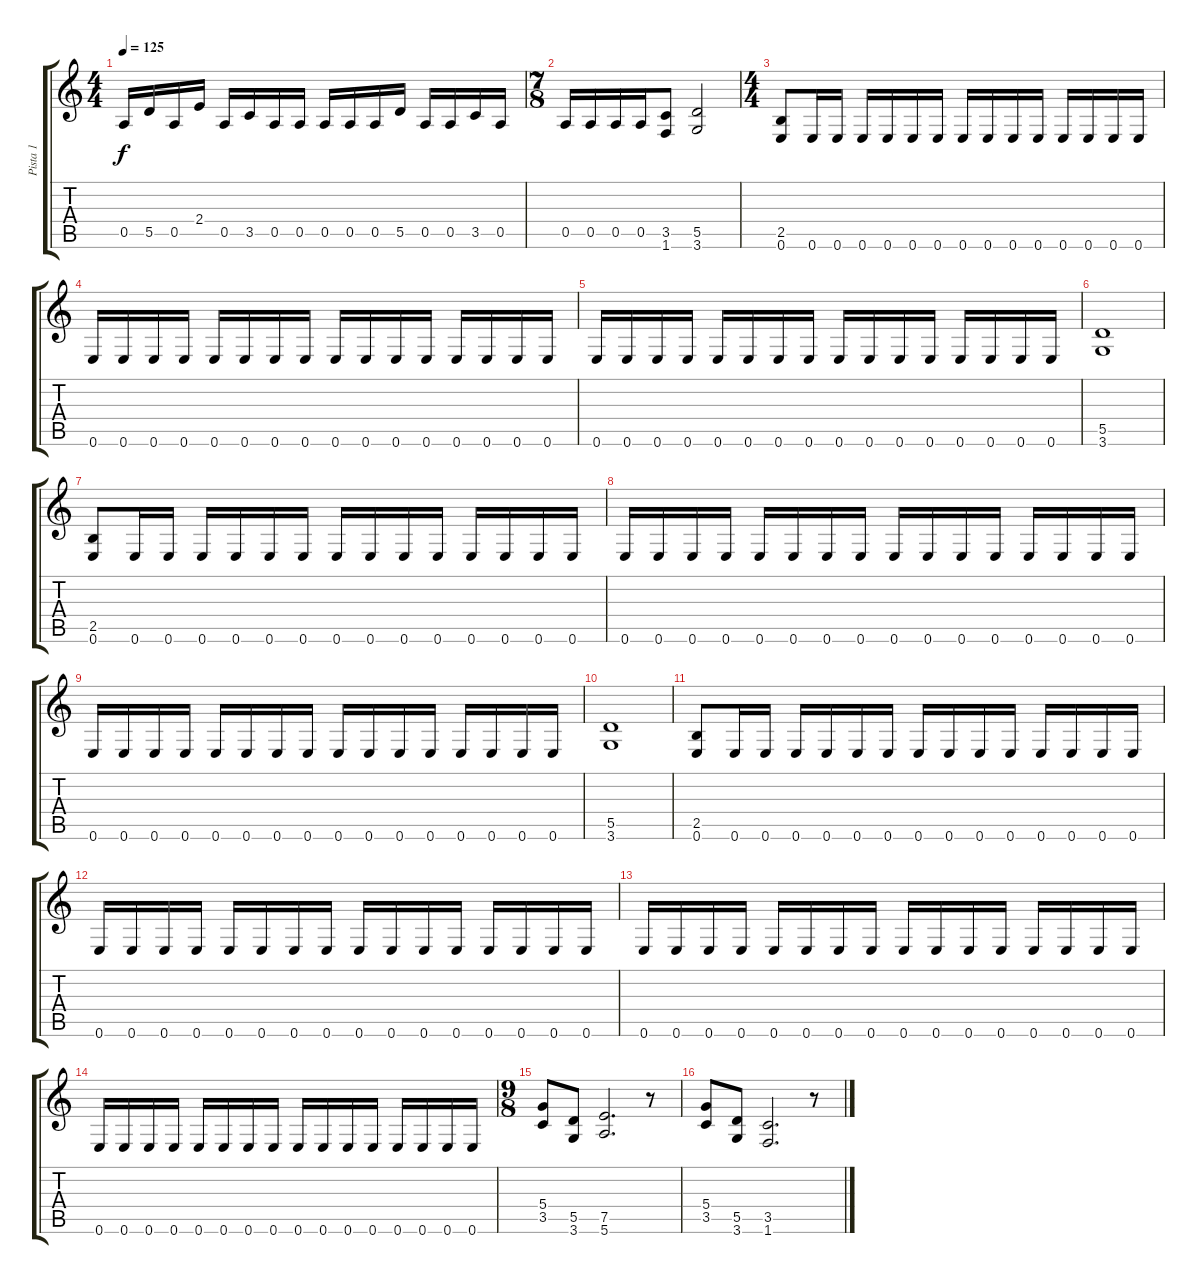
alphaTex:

\track ("Pista 1" "Pista 1") {instrument distortionguitar}
\staff {score tabs}
\tuning (E4 B3 G3 D3 A2 E2) {hide}
\ts (4 4)
\tempo 125
\clef g2
\ks c
0.5.16{dy f} 5.5.16 0.5.16 2.4.16 0.5.16 3.5.16 0.5.16 0.5.16 0.5.16 0.5.16 0.5.16 5.5.16 0.5.16 0.5.16 3.5.16 0.5.16 |
\ts (7 8)
0.5.16 0.5.16 0.5.16 0.5.16 (3.5 1.6).8 (5.5 3.6).2 |
\ts (4 4)
(2.5 0.6).8 0.6.16 0.6.16 0.6.16 0.6.16 0.6.16 0.6.16 0.6.16 0.6.16 0.6.16 0.6.16 0.6.16 0.6.16 0.6.16 0.6.16 |
0.6.16 0.6.16 0.6.16 0.6.16 0.6.16 0.6.16 0.6.16 0.6.16 0.6.16 0.6.16 0.6.16 0.6.16 0.6.16 0.6.16 0.6.16 0.6.16 |
0.6.16 0.6.16 0.6.16 0.6.16 0.6.16 0.6.16 0.6.16 0.6.16 0.6.16 0.6.16 0.6.16 0.6.16 0.6.16 0.6.16 0.6.16 0.6.16 |
(5.5 3.6).1 |
(2.5 0.6).8 0.6.16 0.6.16 0.6.16 0.6.16 0.6.16 0.6.16 0.6.16 0.6.16 0.6.16 0.6.16 0.6.16 0.6.16 0.6.16 0.6.16 |
0.6.16 0.6.16 0.6.16 0.6.16 0.6.16 0.6.16 0.6.16 0.6.16 0.6.16 0.6.16 0.6.16 0.6.16 0.6.16 0.6.16 0.6.16 0.6.16 |
0.6.16 0.6.16 0.6.16 0.6.16 0.6.16 0.6.16 0.6.16 0.6.16 0.6.16 0.6.16 0.6.16 0.6.16 0.6.16 0.6.16 0.6.16 0.6.16 |
(5.5 3.6).1 |
(2.5 0.6).8 0.6.16 0.6.16 0.6.16 0.6.16 0.6.16 0.6.16 0.6.16 0.6.16 0.6.16 0.6.16 0.6.16 0.6.16 0.6.16 0.6.16 |
0.6.16 0.6.16 0.6.16 0.6.16 0.6.16 0.6.16 0.6.16 0.6.16 0.6.16 0.6.16 0.6.16 0.6.16 0.6.16 0.6.16 0.6.16 0.6.16 |
0.6.16 0.6.16 0.6.16 0.6.16 0.6.16 0.6.16 0.6.16 0.6.16 0.6.16 0.6.16 0.6.16 0.6.16 0.6.16 0.6.16 0.6.16 0.6.16 |
0.6.16 0.6.16 0.6.16 0.6.16 0.6.16 0.6.16 0.6.16 0.6.16 0.6.16 0.6.16 0.6.16 0.6.16 0.6.16 0.6.16 0.6.16 0.6.16 |
\ts (9 8)
(5.4 3.5).8 (5.5 3.6).8 (7.5 5.6).2{d} r.8 |
(5.4 3.5).8 (5.5 3.6).8 (3.5 1.6).2{d} r.8
